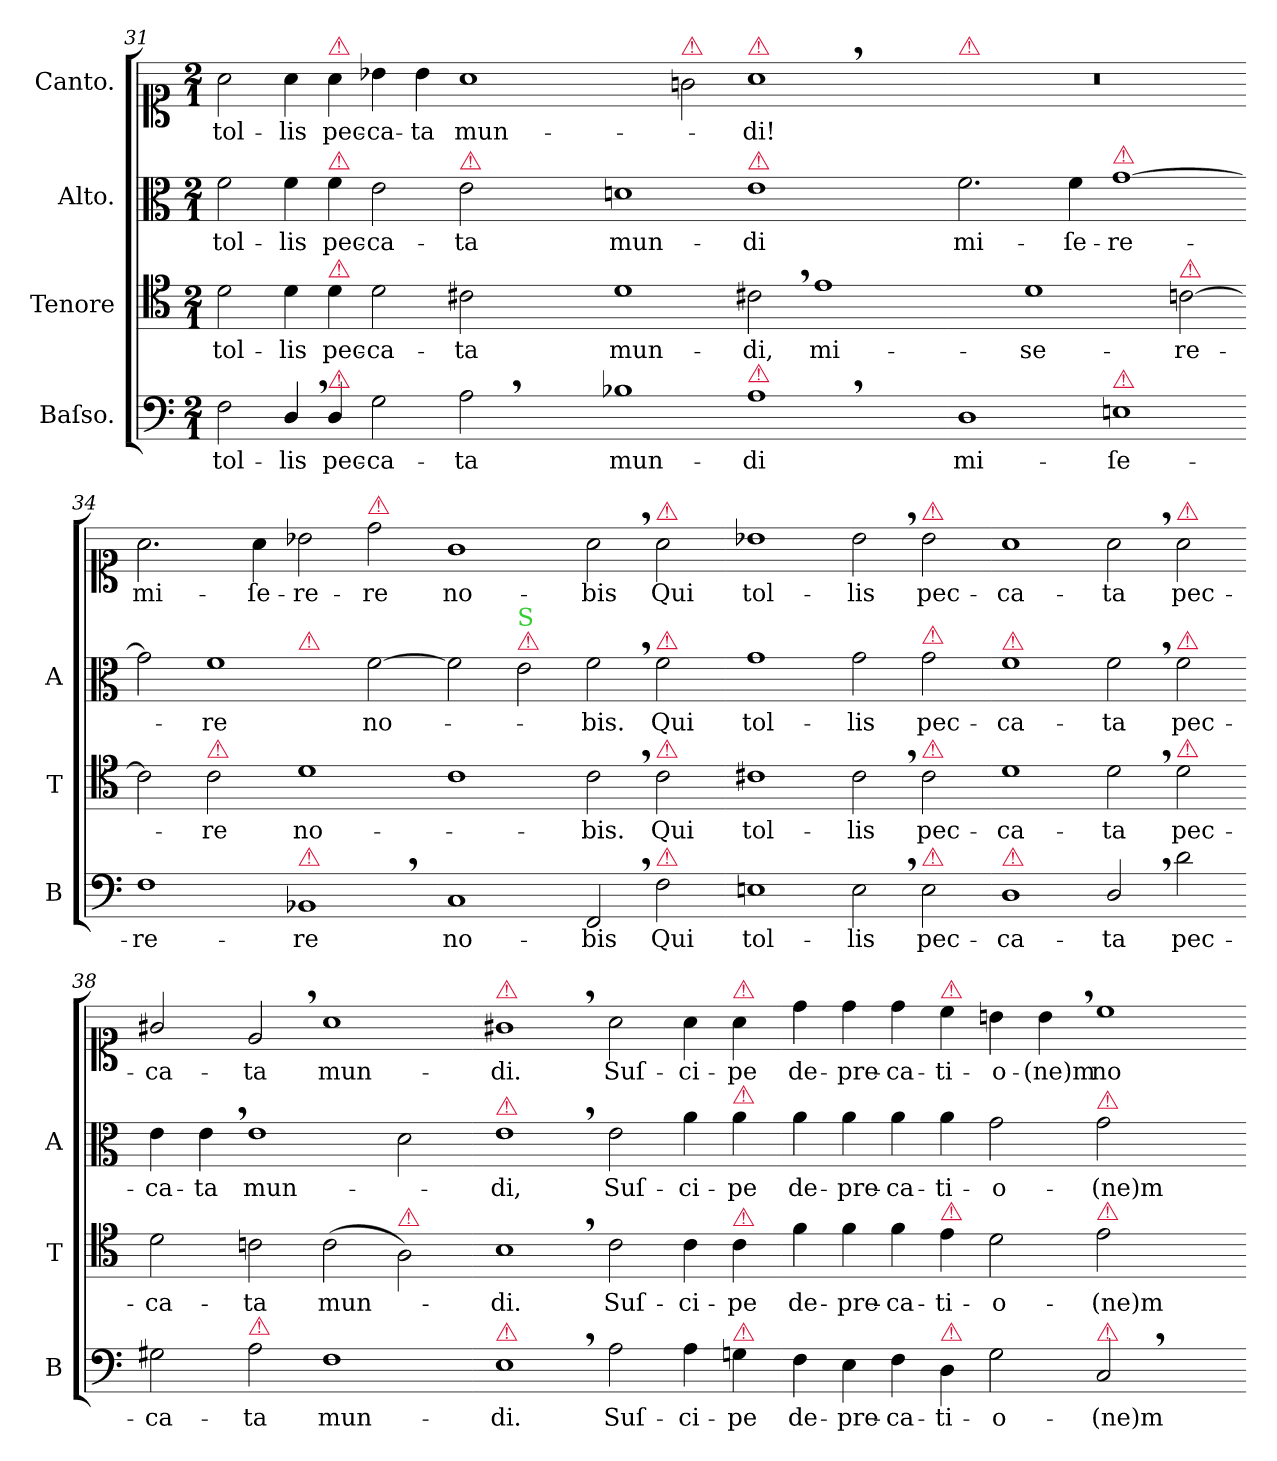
**kern	**text	**kern	**text	**kern	**text	**kern	**text
*part4	*part4	*part3	*part3	*part2	*part2	*part1	*part1
*staff4	*staff4	*staff3	*staff3	*staff2	*staff2	*staff1	*staff1
*I"Baſso.	*	*I"Tenore	*	*I"Alto.	*	*I"Canto.	*
*I'B	*	*I'T	*	*I'A	*	*	*
*clefF4	*	*clefC4	*	*clefC3	*	*clefC1	*
*k[]	*	*k[]	*	*k[]	*	*k[]	*
*M2/1	*	*M2/1	*	*M2/1	*	*M2/1	*
=31	=31	=31	=31	=31	=31	=31	=31
2F\	tol-	2d\	tol-	2f\	tol-	2a\	tol-
4D,</	-lis	4d\	-lis	4f\	-lis	4a\	-lis
!	!	!	!	!	!	!LO:TX:a:color=crimson:t=⚠	!
!	!	!	!	!LO:TX:a:color=crimson:t=⚠	!	!	!
!	!	!LO:TX:a:color=crimson:t=⚠	!	!	!	!	!
!LO:TX:a:color=crimson:t=⚠	!	!	!	!	!	!	!
4D/	pec-	4d\	pec-	4f\	pec-	4a\	pec-
2G\	-ca-	2d\	-ca-	2e\	-ca-	4b-X\	-ca-
.	.	.	.	.	.	4b-\	-ta
!	!	!	!	!LO:TX:a:color=crimson:t=⚠	!	!	!
2A,<\	-ta	2c#X\	-ta	2e\	-ta	1a\	mun-
2ryy	.	2ryy	.	2ryy	.	.	.
=32-	=32-	=32-	=32-	=32-	=32-	=32-	=32-
1B-X	mun-	1d	mun-	1dn	mun-	2ryy	.
!	!	!	!	!	!	!LO:TX:a:color=crimson:t=⚠	!
.	.	.	.	.	.	2gn\	.
!	!	!	!	!	!	!LO:TX:a:color=crimson:t=⚠	!
!	!	!	!	!LO:TX:a:color=crimson:t=⚠	!	!	!
!LO:TX:a:color=crimson:t=⚠	!	!	!	!	!	!	!
1A,	-di	2c#X,<\	-di,	1e	-di	1a,<	-di!
.	.	1e\	mi-	.	.	.	.
2ryy	.	.	.	2ryy	.	2ryy	.
=33-	=33-	=33-	=33-	=33-	=33-	=33-	=33-
!	!	!	!	!	!	!LO:TX:a:color=crimson:t=⚠	!
1D	mi-	2ryy	.	2.f\	mi-	0r	.
.	.	1d	-se-	.	.	.	.
.	.	.	.	4f\	-ſe-	.	.
!	!	!	!	!LO:TX:a:color=crimson:t=⚠	!	!	!
!LO:TX:a:color=crimson:t=⚠	!	!	!	!	!	!	!
1En	-ſe-	.	.	[1g	-re-	.	.
!	!	!LO:TX:a:color=crimson:t=⚠	!	!	!	!	!
.	.	[2cn\	-re-	.	.	.	.
=34-	=34-	=34-	=34-	=34-	=34-	=34-	=34-
*	*	*	*	*^	*	*	*
1F	-re-	2c\]	.	2g\]	1ryy	.	2.a\	mi-
!	!	!LO:TX:a:color=crimson:t=⚠	!	!	!	!	!	!
.	.	2c\	-re	1f\	.	-re	.	.
.	.	.	.	.	.	.	4a\	-ſe-
!	!	!	!	!	!LO:TX:a:color=crimson:t=⚠	!	!	!
!LO:TX:a:color=crimson:t=⚠	!	!	!	!	!	!	!	!
1BB-X,<	-re	1d	no-	.	1ryy	.	2b-X\	-re-
!	!	!	!	!	!	!	!LO:TX:a:color=crimson:t=⚠	!
.	.	.	.	[2f\	.	no-	2dd\	-re
*	*	*	*	*v	*v	*	*	*
=35-	=35-	=35-	=35-	=35-	=35-	=35-	=35-
1C	no-	1c	.	2f\]	.	1g	no-
!	!	!	!	!LO:TX:a:color=crimson:t=⚠	!	!	!
!	!	!	!	!LO:TX:a:color=limegreen:t=S	!	!	!
.	.	.	.	2e\	.	.	.
2FF,</	-bis	2c,<\	-bis.	2f,<\	-bis.	2a,<\	-bis
!	!	!	!	!	!	!LO:TX:a:color=crimson:t=⚠	!
!	!	!	!	!LO:TX:a:color=crimson:t=⚠	!	!	!
!	!	!LO:TX:a:color=crimson:t=⚠	!	!	!	!	!
!LO:TX:a:color=crimson:t=⚠	!	!	!	!	!	!	!
2F\	Qui	2c\	Qui	2f\	Qui	2a\	Qui
=36-	=36-	=36-	=36-	=36-	=36-	=36-	=36-
1En	tol-	1c#X	tol-	1g	tol-	1b-X	tol-
2E,<\	-lis	2c#,<\	-lis	2g\	-lis	2b-,<\	-lis
!	!	!	!	!	!	!LO:TX:a:color=crimson:t=⚠	!
!	!	!	!	!LO:TX:a:color=crimson:t=⚠	!	!	!
!	!	!LO:TX:a:color=crimson:t=⚠	!	!	!	!	!
!LO:TX:a:color=crimson:t=⚠	!	!	!	!	!	!	!
2E\	pec-	2c#\	pec-	2g\	pec-	2b-\	pec-
=37-	=37-	=37-	=37-	=37-	=37-	=37-	=37-
!	!	!	!	!LO:TX:a:color=crimson:t=⚠	!	!	!
!LO:TX:a:color=crimson:t=⚠	!	!	!	!	!	!	!
1D	-ca-	1d	-ca-	1f	-ca-	1a	-ca-
2D,</	-ta	2d,<\	-ta	2f,<\	-ta	2a,<\	-ta
!	!	!	!	!	!	!LO:TX:a:color=crimson:t=⚠	!
!	!	!	!	!LO:TX:a:color=crimson:t=⚠	!	!	!
!	!	!LO:TX:a:color=crimson:t=⚠	!	!	!	!	!
!	!LO:LY:i	!	!LO:LY:i	!	!LO:LY:i	!	!LO:LY:i
2d\	pec-	2d\	pec-	2f\	pec-	2a\	pec-
=38-	=38-	=38-	=38-	=38-	=38-	=38-	=38-
!	!LO:LY:i	!	!LO:LY:i	!	!LO:LY:i	!	!LO:LY:i
2G#X\	-ca-	2d\	-ca-	4e\	-ca-	2g#X/	-ca-
!	!	!	!	!	!LO:LY:i	!	!
.	.	.	.	4e,<\	-ta	.	.
!LO:TX:a:color=crimson:t=⚠	!	!	!	!	!	!	!
!	!LO:LY:i	!	!LO:LY:i	!	!	!	!LO:LY:i
2A\	-ta	2cn\	-ta	1e\	mun-	2e,</	-ta
1F	mun-	(2c\	mun-	.	.	1a	mun-
!	!	!LO:TX:a:color=crimson:t=⚠	!	!	!	!	!
.	.	2A\)	.	2d\	.	.	.
=39-	=39-	=39-	=39-	=39-	=39-	=39-	=39-
!	!	!	!	!	!	!LO:TX:a:color=crimson:t=⚠	!
!	!	!	!	!LO:TX:a:color=crimson:t=⚠	!	!	!
!LO:TX:a:color=crimson:t=⚠	!	!	!	!	!	!	!
1E,<	-di.	1B,<	-di.	1e,<	-di,	1g#X,<	-di.
2A\	Suſ-	2c\	Suſ-	2e\	Suſ-	2a\	Suſ-
4A\	-ci-	4c\	-ci-	4a\	-ci-	4a\	-ci-
!	!	!	!	!	!	!LO:TX:a:color=crimson:t=⚠	!
!	!	!	!	!LO:TX:a:color=crimson:t=⚠	!	!	!
!	!	!LO:TX:a:color=crimson:t=⚠	!	!	!	!	!
!LO:TX:a:color=crimson:t=⚠	!	!	!	!	!	!	!
4Gn\	-pe	4c\	-pe	4a\	-pe	4a\	-pe
=40-	=40-	=40-	=40-	=40-	=40-	=40-	=40-
4F\	de-	4f\	de-	4a\	de-	4dd\	de-
4E\	-pre-	4f\	-pre-	4a\	-pre-	4dd\	-pre-
4F\	-ca-	4f\	-ca-	4a\	-ca-	4dd\	-ca-
!	!	!	!	!	!	!LO:TX:a:color=crimson:t=⚠	!
!	!	!LO:TX:a:color=crimson:t=⚠	!	!	!	!	!
!LO:TX:a:color=crimson:t=⚠	!	!	!	!	!	!	!
4D\	-ti-	4e\	-ti-	4a\	-ti-	4cc\	-ti-
2G\	-o-	2d\	-o-	2g\	-o-	4bn\	-o-
.	.	.	.	.	.	4b,<\	-(ne)m
!	!	!	!	!LO:TX:a:color=crimson:t=⚠	!	!	!
!	!	!LO:TX:a:color=crimson:t=⚠	!	!	!	!	!
!LO:TX:a:color=crimson:t=⚠	!	!	!	!	!	!	!
2C,</	-(ne)m	2e\	-(ne)m	2g\	-(ne)m	1cc\	no-
2ryy	.	2ryy	.	2ryy	.	.	.
=-	=-	=-	=-	=-	=-	=-	=-
*-	*-	*-	*-	*-	*-	*-	*-
